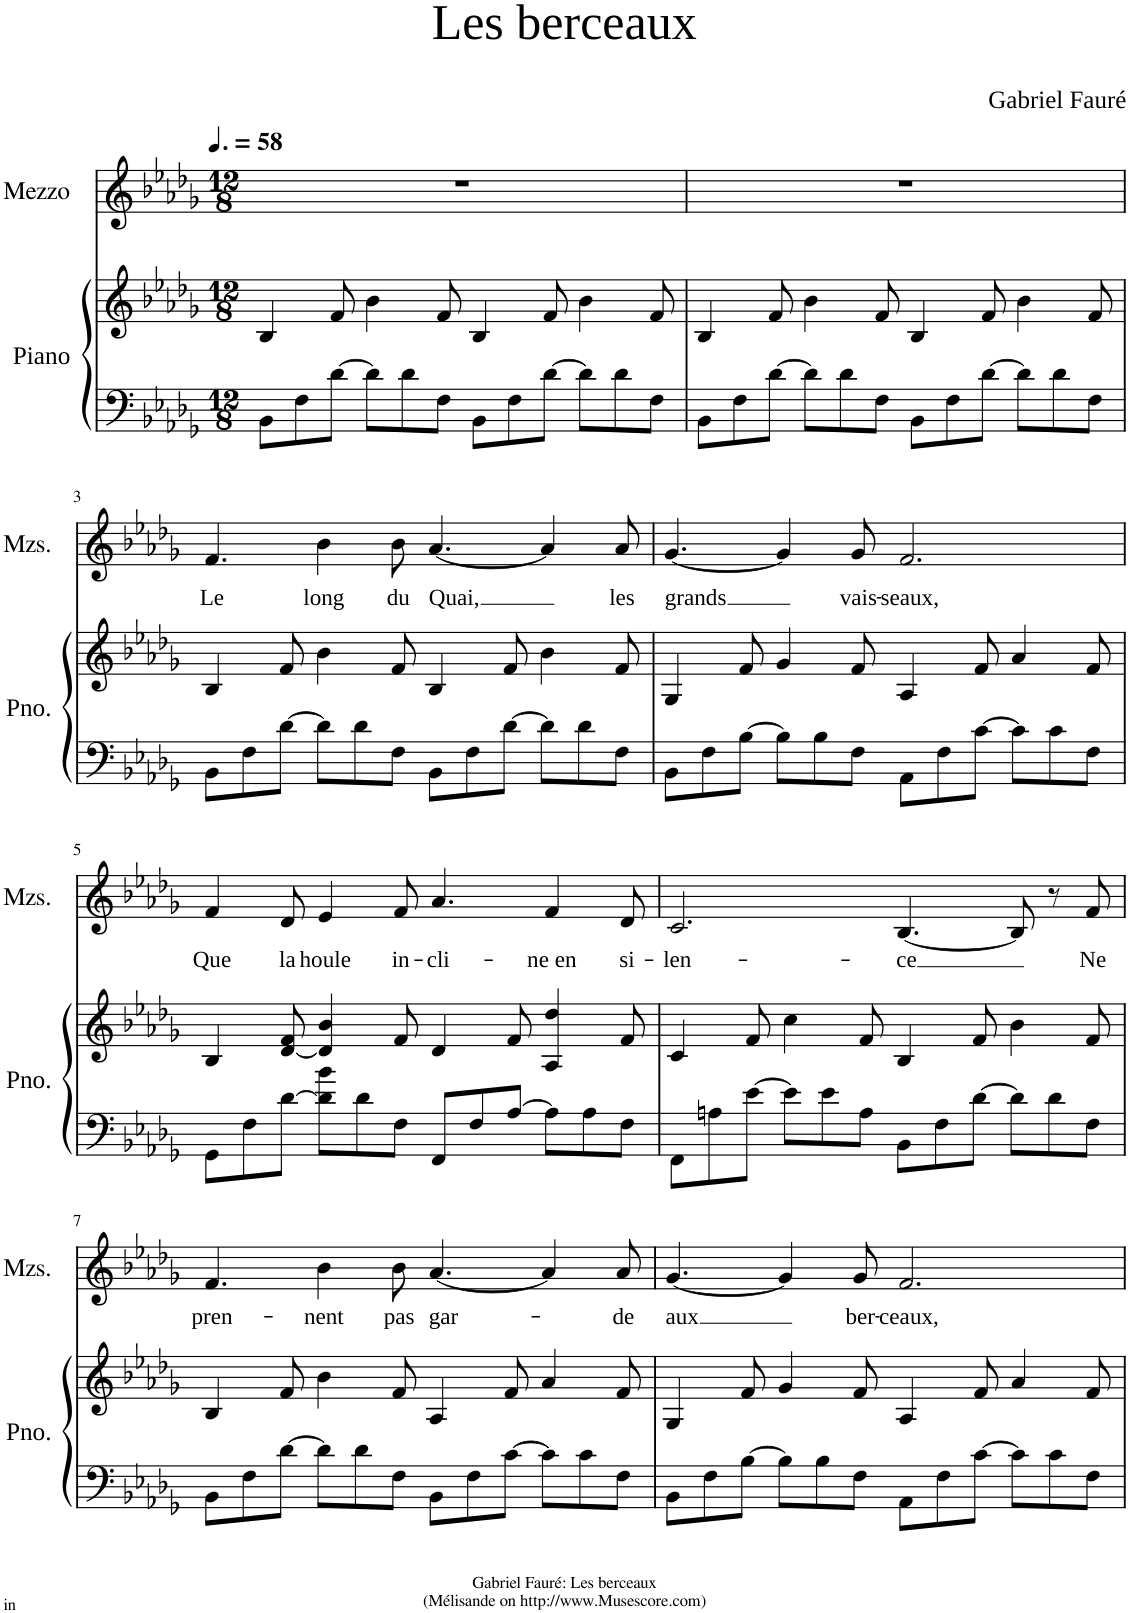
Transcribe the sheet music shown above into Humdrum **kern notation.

**kern	**kern	**kern	**text
*part2	*part2	*part1	*part1
*staff3	*staff2	*staff1	*staff1
*I"Piano	*	*I"Mezzo	*
*I'Pno.	*	*	*
*clefF4	*clefG2	*clefG2	*
*k[b-e-a-d-g-]	*k[b-e-a-d-g-]	*k[b-e-a-d-g-]	*
*M12/8	*M12/8	*M12/8	*
*MM87	*MM87	*MM87	*
=1	=1	=1	=1
8BB-\L	4B-/	1.r	.
8F\	.	.	.
[8d-\J	8f/	.	.
8d-\L]	4b-\	.	.
8d-\	.	.	.
8F\J	8f/	.	.
8BB-\L	4B-/	.	.
8F\	.	.	.
[8d-\J	8f/	.	.
8d-\L]	4b-\	.	.
8d-\	.	.	.
8F\J	8f/	.	.
=2	=2	=2	=2
8BB-\L	4B-/	1.r	.
8F\	.	.	.
[8d-\J	8f/	.	.
8d-\L]	4b-\	.	.
8d-\	.	.	.
8F\J	8f/	.	.
8BB-\L	4B-/	.	.
8F\	.	.	.
[8d-\J	8f/	.	.
8d-\L]	4b-\	.	.
8d-\	.	.	.
8F\J	8f/	.	.
!!LO:LB:g=z
=3	=3	=3	=3
!	!	!	!LO:LY:b
8BB-\L	4B-/	4.f/	Le
8F\	.	.	.
[8d-\J	8f/	.	.
!	!	!	!LO:LY:b
8d-\L]	4b-\	4b-\	long
8d-\	.	.	.
!	!	!	!LO:LY:b
8F\J	8f/	8b-\	du
!	!	!	!LO:LY:b
8BB-\L	4B-/	[4.a-/	Quai,
8F\	.	.	.
[8d-\J	8f/	.	.
8d-\L]	4b-\	4a-/]	.
8d-\	.	.	.
!	!	!	!LO:LY:b
8F\J	8f/	8a-/	les
=4	=4	=4	=4
!	!	!	!LO:LY:b
8BB-\L	4G-/	[4.g-/	grands
8F\	.	.	.
[8B-\J	8f/	.	.
8B-\L]	4g-/	4g-/]	.
8B-\	.	.	.
!	!	!	!LO:LY:b
8F\J	8f/	8g-/	vais-
!	!	!	!LO:LY:b
8AA-\L	4A-/	2.f/	-seaux,
8F\	.	.	.
[8c\J	8f/	.	.
8c\L]	4a-/	.	.
8c\	.	.	.
8F\J	8f/	.	.
!!LO:LB:g=z
=5	=5	=5	=5
!	!	!	!LO:LY:b
8GG-\L	4B-/	4f/	Que
8F\	.	.	.
!	!	!	!LO:LY:b
[8d-\J	[8d-/ 8f/	8d-/	la
!	!	!	!LO:LY:b
8d-\] 8b-\L	4d-/] 4b-/	4e-/	houle
8d-\	.	.	.
!	!	!	!LO:LY:b
8F\J	8f/	8f/	in-
!	!	!	!LO:LY:b
8FF/L	4d-/	4.a-/	-cli-
8F/	.	.	.
[8A-/J	8f/	.	.
!	!	!	!LO:LY:b
8A-\L]	4A-/ 4dd-/	4f/	-ne en
8A-\	.	.	.
!	!	!	!LO:LY:b
8F\J	8f/	8d-/	si-
=6	=6	=6	=6
!	!	!	!LO:LY:b
8FF\L	4c/	2.c/	-len-
8An\	.	.	.
[8e-\J	8f/	.	.
8e-\L]	4cc\	.	.
8e-\	.	.	.
8A\J	8f/	.	.
!	!	!	!LO:LY:b
8BB-\L	4B-/	[4.B-/	-ce
8F\	.	.	.
[8d-\J	8f/	.	.
8d-\L]	4b-\	8B-/]	.
8d-\	.	8r	.
!	!	!	!LO:LY:b
8F\J	8f/	8f/	Ne
!!LO:LB:g=z
=7	=7	=7	=7
!	!	!	!LO:LY:b
8BB-\L	4B-/	4.f/	pren-
8F\	.	.	.
[8d-\J	8f/	.	.
!	!	!	!LO:LY:b
8d-\L]	4b-\	4b-\	-nent
8d-\	.	.	.
!	!	!	!LO:LY:b
8F\J	8f/	8b-\	pas
!	!	!	!LO:LY:b
8BB-\L	4A-/	[4.a-/	gar-
8F\	.	.	.
[8c\J	8f/	.	.
8c\L]	4a-/	4a-/]	.
8c\	.	.	.
!	!	!	!LO:LY:b
8F\J	8f/	8a-/	-de
=8	=8	=8	=8
!	!	!	!LO:LY:b
8BB-\L	4G-/	[4.g-/	aux
8F\	.	.	.
[8B-\J	8f/	.	.
8B-\L]	4g-/	4g-/]	.
8B-\	.	.	.
!	!	!	!LO:LY:b
8F\J	8f/	8g-/	ber-
!	!	!	!LO:LY:b
8AA-\L	4A-/	2.f/	-ceaux,
8F\	.	.	.
[8c\J	8f/	.	.
8c\L]	4a-/	.	.
8c\	.	.	.
8F\J	8f/	.	.
=	=	=	=
*-	*-	*-	*-
